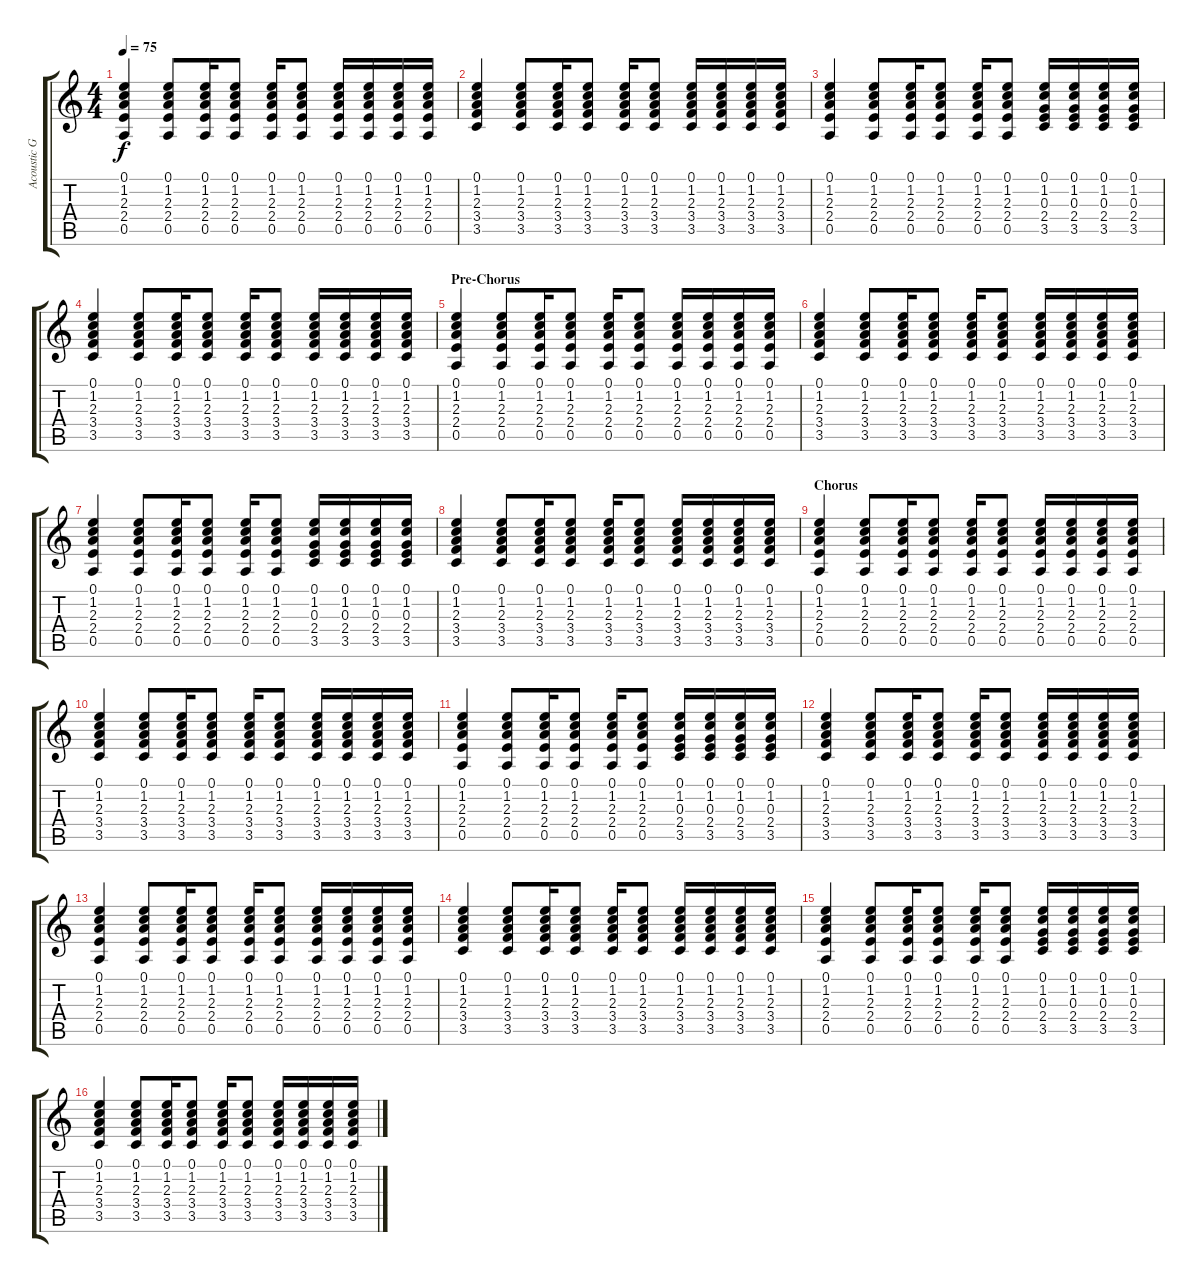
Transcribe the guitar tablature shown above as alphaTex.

\track ("Acoustic Guitar" "Acoustic G") {instrument acousticguitarsteel}
\staff {score tabs}
\tuning (E4 B3 G3 D3 A2 E2) {hide}
\ts (4 4)
\tempo 75
\clef g2
\ks c
(0.1 1.2 2.3 2.4 0.5).4{dy f} (0.1 1.2 2.3 2.4 0.5).8 (0.1 1.2 2.3 2.4 0.5).16 (0.1 1.2 2.3 2.4 0.5).8 (0.1 1.2 2.3 2.4 0.5).16 (0.1 1.2 2.3 2.4 0.5).8 (0.1 1.2 2.3 2.4 0.5).16 (0.1 1.2 2.3 2.4 0.5).16 (0.1 1.2 2.3 2.4 0.5).16 (0.1 1.2 2.3 2.4 0.5).16 |
(0.1 1.2 2.3 3.4 3.5).4 (0.1 1.2 2.3 3.4 3.5).8 (0.1 1.2 2.3 3.4 3.5).16 (0.1 1.2 2.3 3.4 3.5).8 (0.1 1.2 2.3 3.4 3.5).16 (0.1 1.2 2.3 3.4 3.5).8 (0.1 1.2 2.3 3.4 3.5).16 (0.1 1.2 2.3 3.4 3.5).16 (0.1 1.2 2.3 3.4 3.5).16 (0.1 1.2 2.3 3.4 3.5).16 |
(0.1 1.2 2.3 2.4 0.5).4 (0.1 1.2 2.3 2.4 0.5).8 (0.1 1.2 2.3 2.4 0.5).16 (0.1 1.2 2.3 2.4 0.5).8 (0.1 1.2 2.3 2.4 0.5).16 (0.1 1.2 2.3 2.4 0.5).8 (0.1 1.2 0.3 2.4 3.5).16 (0.1 1.2 0.3 2.4 3.5).16 (0.1 1.2 0.3 2.4 3.5).16 (0.1 1.2 0.3 2.4 3.5).16 |
(0.1 1.2 2.3 3.4 3.5).4 (0.1 1.2 2.3 3.4 3.5).8 (0.1 1.2 2.3 3.4 3.5).16 (0.1 1.2 2.3 3.4 3.5).8 (0.1 1.2 2.3 3.4 3.5).16 (0.1 1.2 2.3 3.4 3.5).8 (0.1 1.2 2.3 3.4 3.5).16 (0.1 1.2 2.3 3.4 3.5).16 (0.1 1.2 2.3 3.4 3.5).16 (0.1 1.2 2.3 3.4 3.5).16 |
\section ("" "Pre-Chorus")
(0.1 1.2 2.3 2.4 0.5).4 (0.1 1.2 2.3 2.4 0.5).8 (0.1 1.2 2.3 2.4 0.5).16 (0.1 1.2 2.3 2.4 0.5).8 (0.1 1.2 2.3 2.4 0.5).16 (0.1 1.2 2.3 2.4 0.5).8 (0.1 1.2 2.3 2.4 0.5).16 (0.1 1.2 2.3 2.4 0.5).16 (0.1 1.2 2.3 2.4 0.5).16 (0.1 1.2 2.3 2.4 0.5).16 |
(0.1 1.2 2.3 3.4 3.5).4 (0.1 1.2 2.3 3.4 3.5).8 (0.1 1.2 2.3 3.4 3.5).16 (0.1 1.2 2.3 3.4 3.5).8 (0.1 1.2 2.3 3.4 3.5).16 (0.1 1.2 2.3 3.4 3.5).8 (0.1 1.2 2.3 3.4 3.5).16 (0.1 1.2 2.3 3.4 3.5).16 (0.1 1.2 2.3 3.4 3.5).16 (0.1 1.2 2.3 3.4 3.5).16 |
(0.1 1.2 2.3 2.4 0.5).4 (0.1 1.2 2.3 2.4 0.5).8 (0.1 1.2 2.3 2.4 0.5).16 (0.1 1.2 2.3 2.4 0.5).8 (0.1 1.2 2.3 2.4 0.5).16 (0.1 1.2 2.3 2.4 0.5).8 (0.1 1.2 0.3 2.4 3.5).16 (0.1 1.2 0.3 2.4 3.5).16 (0.1 1.2 0.3 2.4 3.5).16 (0.1 1.2 0.3 2.4 3.5).16 |
(0.1 1.2 2.3 3.4 3.5).4 (0.1 1.2 2.3 3.4 3.5).8 (0.1 1.2 2.3 3.4 3.5).16 (0.1 1.2 2.3 3.4 3.5).8 (0.1 1.2 2.3 3.4 3.5).16 (0.1 1.2 2.3 3.4 3.5).8 (0.1 1.2 2.3 3.4 3.5).16 (0.1 1.2 2.3 3.4 3.5).16 (0.1 1.2 2.3 3.4 3.5).16 (0.1 1.2 2.3 3.4 3.5).16 |
\section ("" "Chorus")
(0.1 1.2 2.3 2.4 0.5).4 (0.1 1.2 2.3 2.4 0.5).8 (0.1 1.2 2.3 2.4 0.5).16 (0.1 1.2 2.3 2.4 0.5).8 (0.1 1.2 2.3 2.4 0.5).16 (0.1 1.2 2.3 2.4 0.5).8 (0.1 1.2 2.3 2.4 0.5).16 (0.1 1.2 2.3 2.4 0.5).16 (0.1 1.2 2.3 2.4 0.5).16 (0.1 1.2 2.3 2.4 0.5).16 |
(0.1 1.2 2.3 3.4 3.5).4 (0.1 1.2 2.3 3.4 3.5).8 (0.1 1.2 2.3 3.4 3.5).16 (0.1 1.2 2.3 3.4 3.5).8 (0.1 1.2 2.3 3.4 3.5).16 (0.1 1.2 2.3 3.4 3.5).8 (0.1 1.2 2.3 3.4 3.5).16 (0.1 1.2 2.3 3.4 3.5).16 (0.1 1.2 2.3 3.4 3.5).16 (0.1 1.2 2.3 3.4 3.5).16 |
(0.1 1.2 2.3 2.4 0.5).4 (0.1 1.2 2.3 2.4 0.5).8 (0.1 1.2 2.3 2.4 0.5).16 (0.1 1.2 2.3 2.4 0.5).8 (0.1 1.2 2.3 2.4 0.5).16 (0.1 1.2 2.3 2.4 0.5).8 (0.1 1.2 0.3 2.4 3.5).16 (0.1 1.2 0.3 2.4 3.5).16 (0.1 1.2 0.3 2.4 3.5).16 (0.1 1.2 0.3 2.4 3.5).16 |
(0.1 1.2 2.3 3.4 3.5).4 (0.1 1.2 2.3 3.4 3.5).8 (0.1 1.2 2.3 3.4 3.5).16 (0.1 1.2 2.3 3.4 3.5).8 (0.1 1.2 2.3 3.4 3.5).16 (0.1 1.2 2.3 3.4 3.5).8 (0.1 1.2 2.3 3.4 3.5).16 (0.1 1.2 2.3 3.4 3.5).16 (0.1 1.2 2.3 3.4 3.5).16 (0.1 1.2 2.3 3.4 3.5).16 |
(0.1 1.2 2.3 2.4 0.5).4 (0.1 1.2 2.3 2.4 0.5).8 (0.1 1.2 2.3 2.4 0.5).16 (0.1 1.2 2.3 2.4 0.5).8 (0.1 1.2 2.3 2.4 0.5).16 (0.1 1.2 2.3 2.4 0.5).8 (0.1 1.2 2.3 2.4 0.5).16 (0.1 1.2 2.3 2.4 0.5).16 (0.1 1.2 2.3 2.4 0.5).16 (0.1 1.2 2.3 2.4 0.5).16 |
(0.1 1.2 2.3 3.4 3.5).4 (0.1 1.2 2.3 3.4 3.5).8 (0.1 1.2 2.3 3.4 3.5).16 (0.1 1.2 2.3 3.4 3.5).8 (0.1 1.2 2.3 3.4 3.5).16 (0.1 1.2 2.3 3.4 3.5).8 (0.1 1.2 2.3 3.4 3.5).16 (0.1 1.2 2.3 3.4 3.5).16 (0.1 1.2 2.3 3.4 3.5).16 (0.1 1.2 2.3 3.4 3.5).16 |
(0.1 1.2 2.3 2.4 0.5).4 (0.1 1.2 2.3 2.4 0.5).8 (0.1 1.2 2.3 2.4 0.5).16 (0.1 1.2 2.3 2.4 0.5).8 (0.1 1.2 2.3 2.4 0.5).16 (0.1 1.2 2.3 2.4 0.5).8 (0.1 1.2 0.3 2.4 3.5).16 (0.1 1.2 0.3 2.4 3.5).16 (0.1 1.2 0.3 2.4 3.5).16 (0.1 1.2 0.3 2.4 3.5).16 |
(0.1 1.2 2.3 3.4 3.5).4 (0.1 1.2 2.3 3.4 3.5).8 (0.1 1.2 2.3 3.4 3.5).16 (0.1 1.2 2.3 3.4 3.5).8 (0.1 1.2 2.3 3.4 3.5).16 (0.1 1.2 2.3 3.4 3.5).8 (0.1 1.2 2.3 3.4 3.5).16 (0.1 1.2 2.3 3.4 3.5).16 (0.1 1.2 2.3 3.4 3.5).16 (0.1 1.2 2.3 3.4 3.5).16
